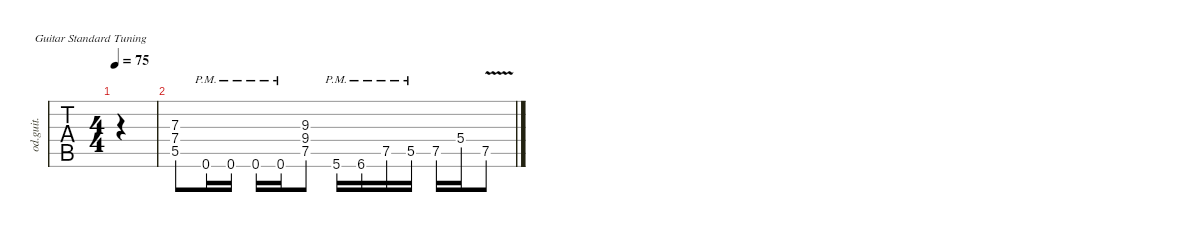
\defaultSystemsLayout 4
\hideDynamics
\bracketExtendMode nobrackets
\otherSystemsTrackNameOrientation horizontal
\track ("Overdriven Guitar" "od.guit.") {mute instrument overdrivenguitar}
\staff {tabs}
\tuning (E4 B3 G3 D3 A2 E2)
\ts (4 4)
\tempo 75
\clef g2
\ks c
|
(5.5 7.4 7.3).8 0.6{pm}.16 0.6{pm}.16 0.6{pm}.16 0.6{pm}.16 (7.5 9.4 9.3).8 5.6{pm}.16 6.6{pm acc #}.16 7.5{pm}.16 5.5{pm}.16 7.5.16 5.4.16 7.5{v}.8
